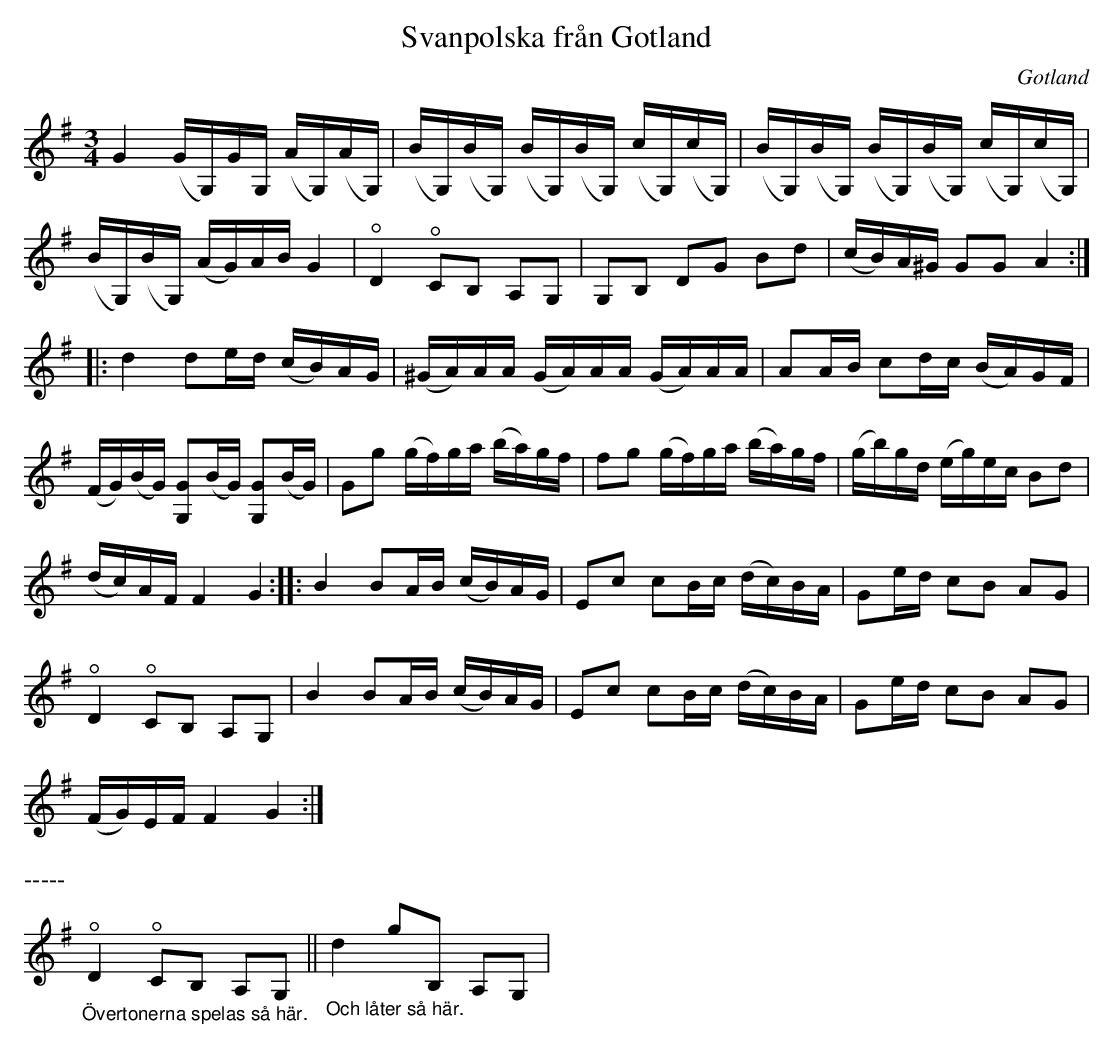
X:1
T:Svanpolska från Gotland
O:Gotland
M:3/4
L:1/16
U:o=open
K:G
G4 (GG,)GG, (AG,)(AG,) | (BG,)(BG,) (BG,)(BG,) (cG,)(cG,) | (BG,)(BG,) (BG,)(BG,) (cG,)(cG,) |
(BG,)(BG,) (AG)AB G4 | oD4 oC2B,2 A,2G,2 | G,2B,2 D2G2 B2d2 | (cB)A^G G2G2 A4 ::
d4 d2ed (cB)AG | (^GA)AA (GA)AA (GA)AA | A2AB c2dc (BA)GF |
(FG)(BG) [G,2G2](BG) [G,2G2](BG) | G2g2 (gf)ga (ba)gf | f2g2 (gf)ga (ba)gf | (gb)gd (eg)ec B2d2 |
(dc)AF F4 G4 :: B4 B2AB (cB)AG | E2c2 c2Bc (dc)BA | G2ed c2B2 A2G2 |
oD4 oC2B,2 A,2G,2 | B4 B2AB (cB)AG | E2c2 c2Bc (dc)BA | G2ed c2B2 A2G2 |
(FG)EF F4 G4 :|
%%text -----
"_Övertonerna spelas så här."\
oD4 oC2B,2 A,2G,2 || \
"_Och låter så här." \
d4 g2B,2 A,2G,2 |
